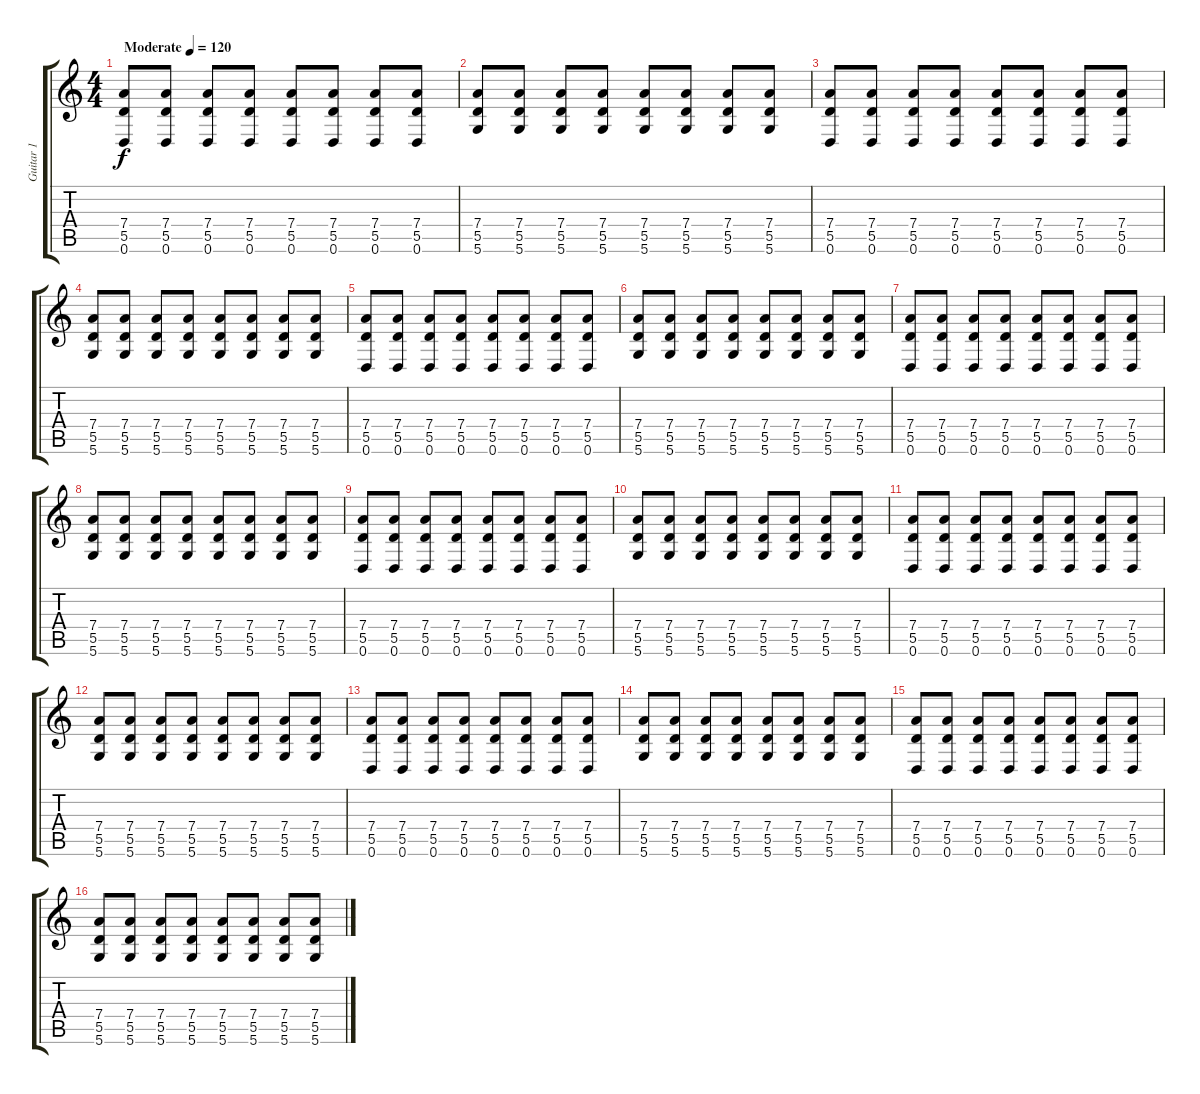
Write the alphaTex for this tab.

\track ("Guitar 1" "Guitar 1") {instrument electricguitarclean}
\staff {score tabs}
\tuning (E4 B3 G3 D3 A2 D2) {hide}
\ts (4 4)
\tempo (120 "Moderate")
\clef g2
\ks c
(7.4 5.5 0.6).8{dy f instrument electricguitarclean} (7.4 5.5 0.6).8 (7.4 5.5 0.6).8 (7.4 5.5 0.6).8 (7.4 5.5 0.6).8 (7.4 5.5 0.6).8 (7.4 5.5 0.6).8 (7.4 5.5 0.6).8 |
(7.4 5.5 5.6).8 (7.4 5.5 5.6).8 (7.4 5.5 5.6).8 (7.4 5.5 5.6).8 (7.4 5.5 5.6).8 (7.4 5.5 5.6).8 (7.4 5.5 5.6).8 (7.4 5.5 5.6).8 |
(7.4 5.5 0.6).8 (7.4 5.5 0.6).8 (7.4 5.5 0.6).8 (7.4 5.5 0.6).8 (7.4 5.5 0.6).8 (7.4 5.5 0.6).8 (7.4 5.5 0.6).8 (7.4 5.5 0.6).8 |
(7.4 5.5 5.6).8 (7.4 5.5 5.6).8 (7.4 5.5 5.6).8 (7.4 5.5 5.6).8 (7.4 5.5 5.6).8 (7.4 5.5 5.6).8 (7.4 5.5 5.6).8 (7.4 5.5 5.6).8 |
(7.4 5.5 0.6).8 (7.4 5.5 0.6).8 (7.4 5.5 0.6).8 (7.4 5.5 0.6).8 (7.4 5.5 0.6).8 (7.4 5.5 0.6).8 (7.4 5.5 0.6).8 (7.4 5.5 0.6).8 |
(7.4 5.5 5.6).8 (7.4 5.5 5.6).8 (7.4 5.5 5.6).8 (7.4 5.5 5.6).8 (7.4 5.5 5.6).8 (7.4 5.5 5.6).8 (7.4 5.5 5.6).8 (7.4 5.5 5.6).8 |
(7.4 5.5 0.6).8 (7.4 5.5 0.6).8 (7.4 5.5 0.6).8 (7.4 5.5 0.6).8 (7.4 5.5 0.6).8 (7.4 5.5 0.6).8 (7.4 5.5 0.6).8 (7.4 5.5 0.6).8 |
(7.4 5.5 5.6).8 (7.4 5.5 5.6).8 (7.4 5.5 5.6).8 (7.4 5.5 5.6).8 (7.4 5.5 5.6).8 (7.4 5.5 5.6).8 (7.4 5.5 5.6).8 (7.4 5.5 5.6).8 |
(7.4 5.5 0.6).8 (7.4 5.5 0.6).8 (7.4 5.5 0.6).8 (7.4 5.5 0.6).8 (7.4 5.5 0.6).8 (7.4 5.5 0.6).8 (7.4 5.5 0.6).8 (7.4 5.5 0.6).8 |
(7.4 5.5 5.6).8 (7.4 5.5 5.6).8 (7.4 5.5 5.6).8 (7.4 5.5 5.6).8 (7.4 5.5 5.6).8 (7.4 5.5 5.6).8 (7.4 5.5 5.6).8 (7.4 5.5 5.6).8 |
(7.4 5.5 0.6).8 (7.4 5.5 0.6).8 (7.4 5.5 0.6).8 (7.4 5.5 0.6).8 (7.4 5.5 0.6).8 (7.4 5.5 0.6).8 (7.4 5.5 0.6).8 (7.4 5.5 0.6).8 |
(7.4 5.5 5.6).8 (7.4 5.5 5.6).8 (7.4 5.5 5.6).8 (7.4 5.5 5.6).8 (7.4 5.5 5.6).8 (7.4 5.5 5.6).8 (7.4 5.5 5.6).8 (7.4 5.5 5.6).8 |
(7.4 5.5 0.6).8 (7.4 5.5 0.6).8 (7.4 5.5 0.6).8 (7.4 5.5 0.6).8 (7.4 5.5 0.6).8 (7.4 5.5 0.6).8 (7.4 5.5 0.6).8 (7.4 5.5 0.6).8 |
(7.4 5.5 5.6).8 (7.4 5.5 5.6).8 (7.4 5.5 5.6).8 (7.4 5.5 5.6).8 (7.4 5.5 5.6).8 (7.4 5.5 5.6).8 (7.4 5.5 5.6).8 (7.4 5.5 5.6).8 |
(7.4 5.5 0.6).8 (7.4 5.5 0.6).8 (7.4 5.5 0.6).8 (7.4 5.5 0.6).8 (7.4 5.5 0.6).8 (7.4 5.5 0.6).8 (7.4 5.5 0.6).8 (7.4 5.5 0.6).8 |
(7.4 5.5 5.6).8 (7.4 5.5 5.6).8 (7.4 5.5 5.6).8 (7.4 5.5 5.6).8 (7.4 5.5 5.6).8 (7.4 5.5 5.6).8 (7.4 5.5 5.6).8 (7.4 5.5 5.6).8
